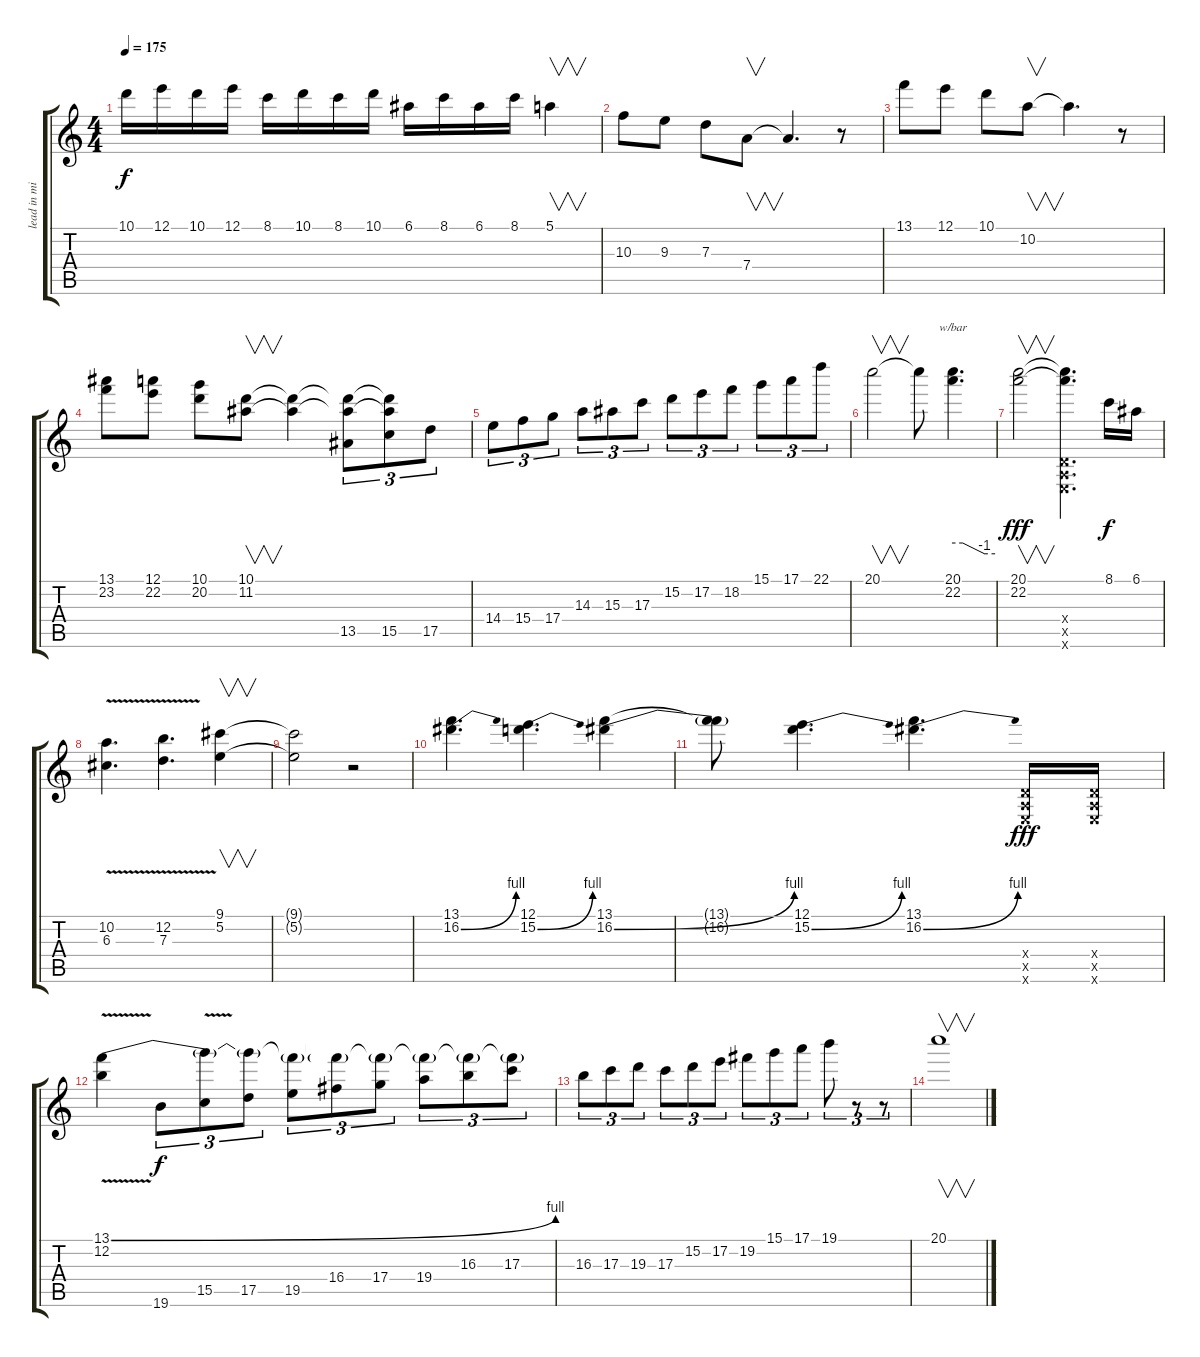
\track ("lead in mi" "lead in mi") {instrument distortionguitar}
\staff {score tabs}
\tuning (E4 B3 G3 D3 A2 E2) {hide}
\ts (4 4)
\tempo 175
\clef g2
\ks c
10.1.16{dy f} 12.1.16 10.1.16 12.1.16 8.1.16 10.1.16 8.1.16 10.1.16 6.1.16 8.1.16 6.1.16 8.1.16 5.1.4{v} |
10.3.8 9.3.8 7.3.8 7.4.8{v} 7.4{t}.4{d} r.8 |
13.1.8 12.1.8 10.1.8 10.2.8{v} 10.2{t}.4{d} r.8 |
(13.1 23.2).8 (12.1 22.2).8 (10.1 20.2).8 (10.1 11.2).8{v} (10.1{t} 11.2{t}).4 (10.1{t} 11.2{t} 13.5).8{tu (3 2)} (10.1{t} 11.2{t} 15.5).8{tu (3 2)} 17.5.8{tu (3 2)} |
14.4.8{tu (3 2)} 15.4.8{tu (3 2)} 17.4.8{tu (3 2)} 14.3.8{tu (3 2)} 15.3.8{tu (3 2)} 17.3.8{tu (3 2)} 15.2.8{tu (3 2)} 17.2.8{tu (3 2)} 18.2.8{tu (3 2)} 15.1.8{tu (3 2)} 17.1.8{tu (3 2)} 22.1.8{tu (3 2)} |
20.1.2{v} 20.1{t}.8 (20.1 22.2).4{d tbe (custom default 0 0 14 0 45 -4 60 -4)} |
(20.1 22.2).2{v dy fff} (20.1{t} 22.2{t} 0.4{x} 0.5{x} 0.6{x}).4{d} 8.1.16{dy f} 6.1.16 |
(10.2{v} 6.3).4{d} (12.2{v} 7.3).4{d} (9.1 5.2).4{v} |
(9.1{t} 5.2{t}).2 r.2 |
(13.1 16.2{be (bend 0 0 60 4)}).4{d} (12.1 15.2{be (bend 0 0 60 4)}).4{d} (13.1 16.2{be (bend 0 0 60 4)}).4 |
(13.1{t} 16.2{t}).8 (12.1 15.2{be (bend 0 0 60 4)}).4{d} (13.1 16.2{be (bend 0 0 60 4)}).4{d} (0.4{x} 0.5{x} 0.6{x}).16{dy fff} (0.4{x} 0.5{x} 0.6{x}).16 |
(13.1{be (bend 0 0 60 4) v} 12.2).4 19.6.8{tu (3 2) dy f} (13.1{t} 15.5).8{tu (3 2)} (13.1{t} 17.5).8{tu (3 2)} (13.1{t} 19.5).8{tu (3 2)} (13.1{t} 16.4).8{tu (3 2)} (13.1{t} 17.4).8{tu (3 2)} (13.1{t} 19.4).8{tu (3 2)} (13.1{t} 16.3).8{tu (3 2)} (13.1{t} 17.3).8{tu (3 2)} |
16.3.8{tu (3 2)} 17.3.8{tu (3 2)} 19.3.8{tu (3 2)} 17.3.8{tu (3 2)} 15.2.8{tu (3 2)} 17.2.8{tu (3 2)} 19.2.8{tu (3 2)} 15.1.8{tu (3 2)} 17.1.8{tu (3 2)} 19.1.8{tu (3 2)} r.8{tu (3 2)} r.8{tu (3 2)} |
20.1.1{v}
